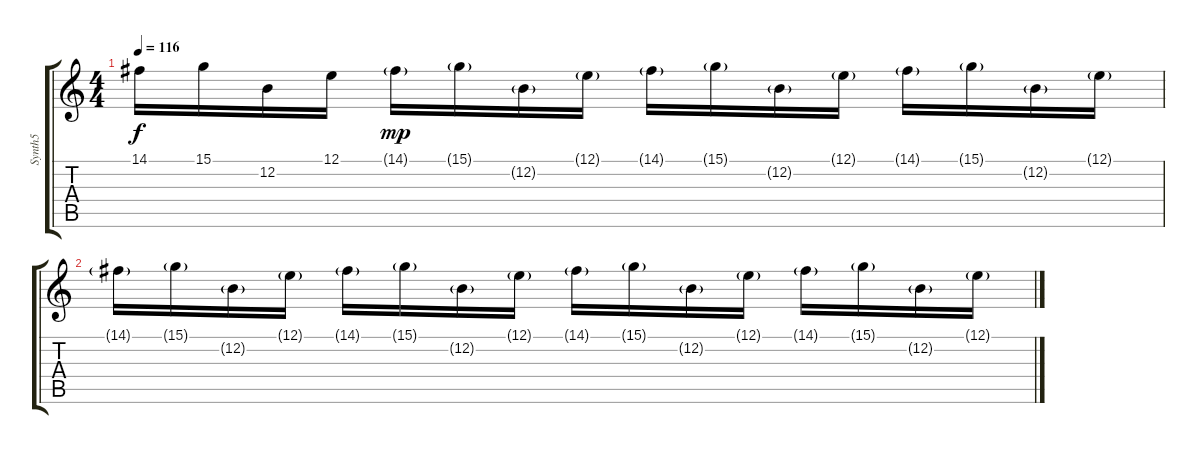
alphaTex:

\track ("Synth5" "Synth5") {instrument fx3crystal}
\staff {score tabs}
\tuning (E4 B3 G3 D3 A2 E2) {hide}
\ts (4 4)
\tempo 116
\clef g2
\ks c
14.1.16{dy f} 15.1.16 12.2.16 12.1.16 14.1{g}.16{dy mp} 15.1{g}.16 12.2{g}.16 12.1{g}.16 14.1{g}.16 15.1{g}.16 12.2{g}.16 12.1{g}.16 14.1{g}.16 15.1{g}.16 12.2{g}.16 12.1{g}.16 |
14.1{g}.16 15.1{g}.16 12.2{g}.16 12.1{g}.16 14.1{g}.16 15.1{g}.16 12.2{g}.16 12.1{g}.16 14.1{g}.16 15.1{g}.16 12.2{g}.16 12.1{g}.16 14.1{g}.16 15.1{g}.16 12.2{g}.16 12.1{g}.16
